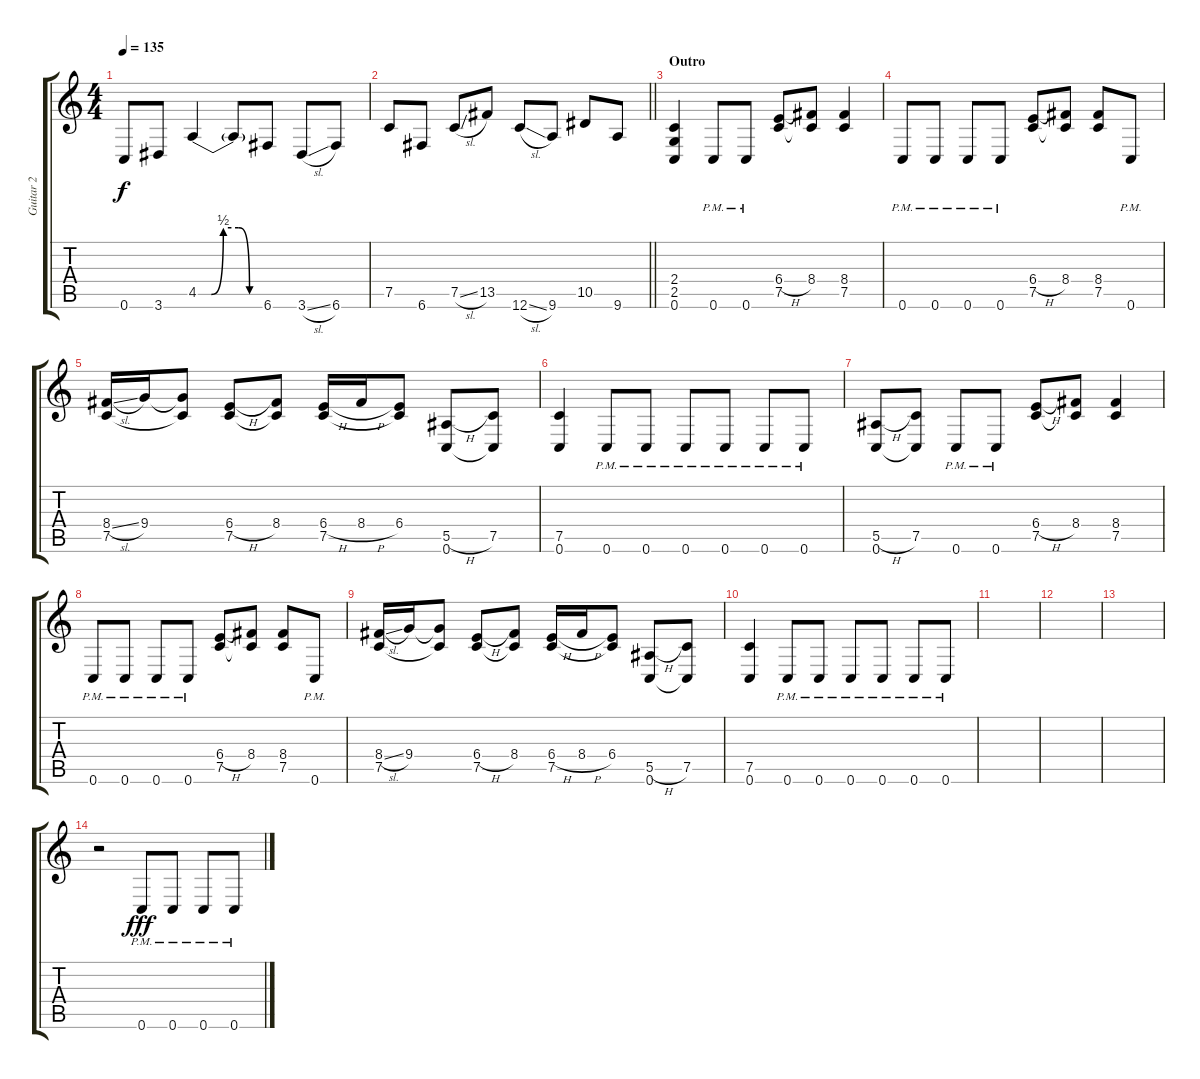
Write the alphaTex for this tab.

\track ("Guitar 2" "Guitar 2") {instrument distortionguitar}
\staff {score tabs}
\tuning (C4 G3 Eb3 Bb2 F2 C2) {hide}
\ts (4 4)
\tempo 135
\clef g2
\ks c
0.6.8{dy f} 3.6.8 4.5{be (custom 0 0 12 0 23 2 37 2 47 0 60 0)}.4 4.5{t}.8 6.6.8 3.6{sl}.8 6.6.8 |
\barLineRight lightlight
7.5.8 6.6.8 7.5{sl}.8 13.5.8 12.6{sl}.8 9.6.8 10.5.8 9.6.8 |
\section ("" "Outro")
(2.4 2.5 0.6).4 0.6{pm}.8 0.6{pm}.8 (6.4{h} 7.5).8 (8.4 7.5{t}).8 (8.4 7.5).4 |
0.6{pm}.8 0.6{pm}.8 0.6{pm}.8 0.6{pm}.8 (6.4{h} 7.5).8 (8.4 7.5{t}).8 (8.4 7.5).8 0.6{pm}.8 |
(8.4{sl} 7.5).16 9.4.16 (9.4{t} 7.5{t}).8 (6.4{h} 7.5).8 (8.4 7.5{t}).8 (6.4{h} 7.5).16 8.4{h}.16 (6.4 7.5{t}).8 (5.5{h} 0.6).8 (7.5 0.6{t}).8 |
(7.5 0.6).4 0.6{pm}.8 0.6{pm}.8 0.6{pm}.8 0.6{pm}.8 0.6{pm}.8 0.6{pm}.8 |
(5.5{h} 0.6).8 (7.5 0.6{t}).8 0.6{pm}.8 0.6{pm}.8 (6.4{h} 7.5).8 (8.4 7.5{t}).8 (8.4 7.5).4 |
0.6{pm}.8 0.6{pm}.8 0.6{pm}.8 0.6{pm}.8 (6.4{h} 7.5).8 (8.4 7.5{t}).8 (8.4 7.5).8 0.6{pm}.8 |
(8.4{sl} 7.5).16 9.4.16 (9.4{t} 7.5{t}).8 (6.4{h} 7.5).8 (8.4 7.5{t}).8 (6.4{h} 7.5).16 8.4{h}.16 (6.4 7.5{t}).8 (5.5{h} 0.6).8 (7.5 0.6{t}).8 |
(7.5 0.6).4 0.6{pm}.8 0.6{pm}.8 0.6{pm}.8 0.6{pm}.8 0.6{pm}.8 0.6{pm}.8 |
|
|
|
r.2 0.6{pm}.8{dy fff} 0.6{pm}.8 0.6{pm}.8 0.6{pm}.8
